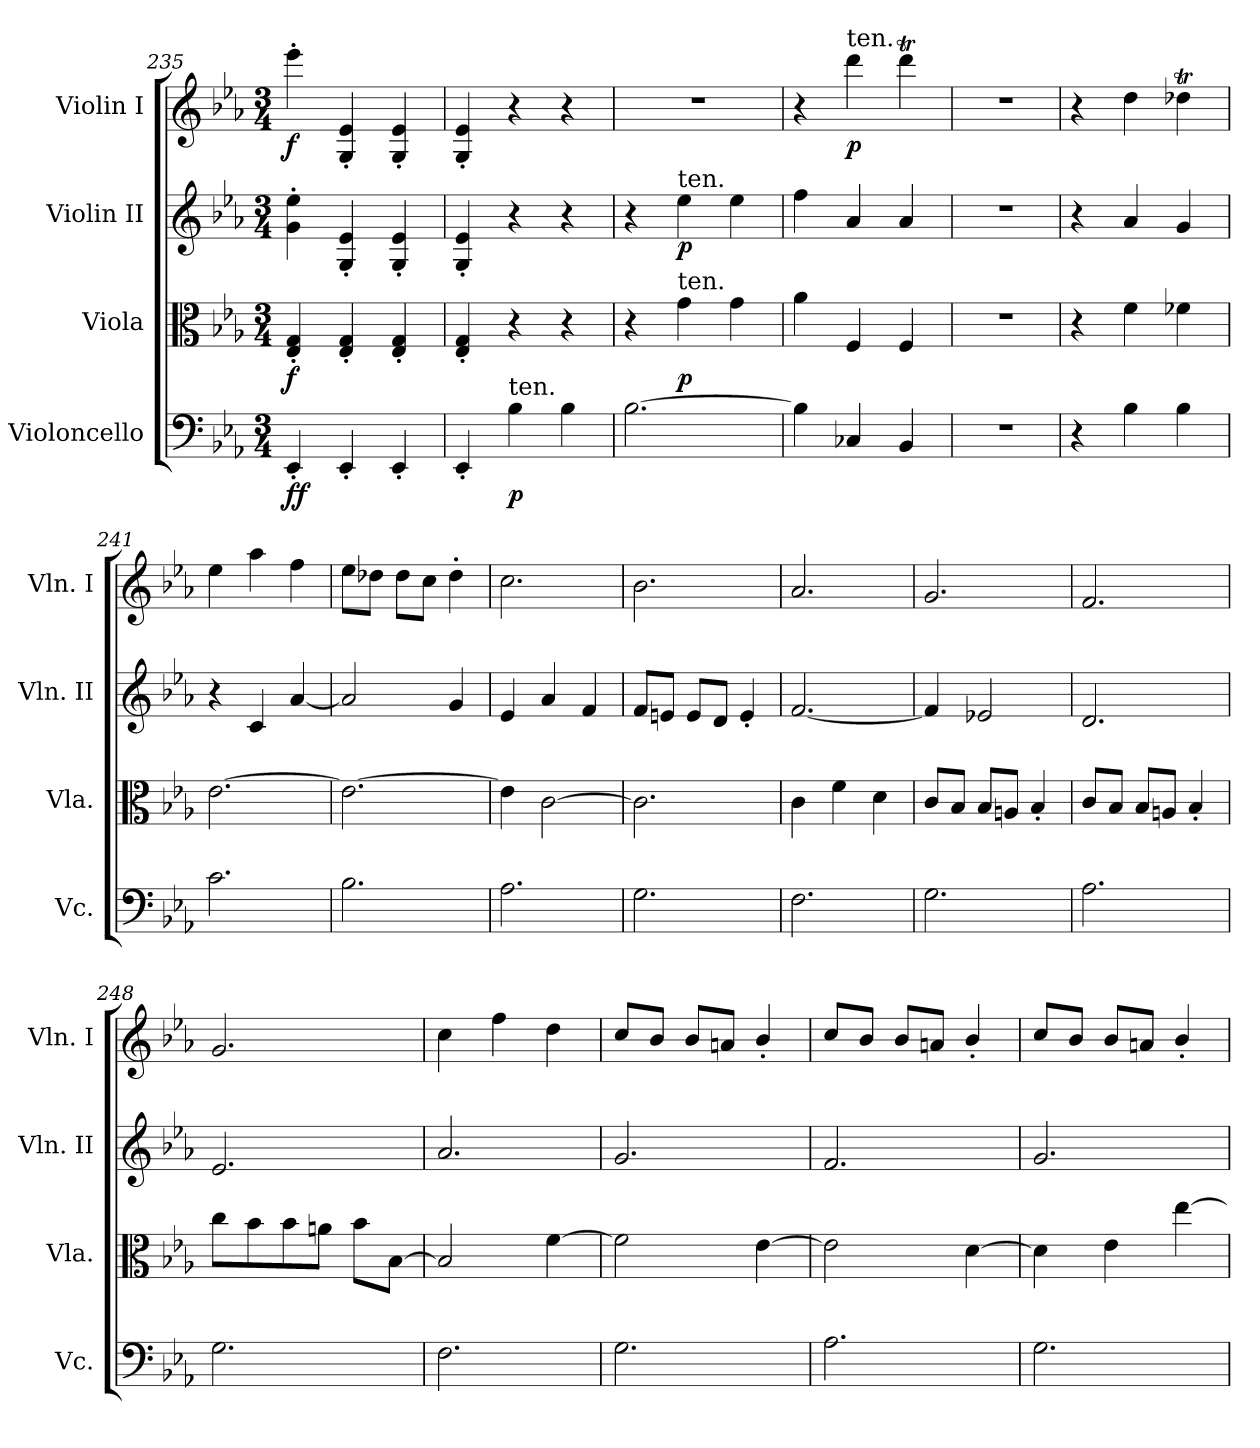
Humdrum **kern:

**kern	**dynam	**kern	**dynam	**kern	**dynam	**kern	**dynam
*part4	*part4	*part3	*part3	*part2	*part2	*part1	*part1
*staff4	*staff4	*staff3	*staff3	*staff2	*staff2	*staff1	*staff1
*I"Violoncello	*	*I"Viola	*	*I"Violin II	*	*I"Violin I	*
*I'Vc.	*	*I'Vla.	*	*I'Vln. II	*	*I'Vln. I	*
*clefF4	*	*clefC3	*	*clefG2	*	*clefG2	*
*k[b-e-a-]	*	*k[b-e-a-]	*	*k[b-e-a-]	*	*k[b-e-a-]	*
*E-:	*	*E-:	*	*E-:	*	*E-:	*
*M3/4	*	*M3/4	*	*M3/4	*	*M3/4	*
=235	=235	=235	=235	=235	=235	=235	=235
!	!LO:DY:b	!	!	!	!	!	!
!	!LO:DY:n=1:b	!	!LO:DY:b	!	!	!	!LO:DY:b
4EE-'/	f f	4E-/' 4G/'	f	4g\' 4ee-\'	.	4eee-'\	f
4EE-'/	.	4E-/' 4G/'	.	4G/' 4e-/'	.	4G/' 4e-/'	.
4EE-'/	.	4E-/' 4G/'	.	4G/' 4e-/'	.	4G/' 4e-/'	.
=236	=236	=236	=236	=236	=236	=236	=236
4EE-'/	.	4E-/' 4G/'	.	4G/' 4e-/'	.	4G/' 4e-/'	.
!LO:TX:a:t=ten.	!	!	!	!	!	!	!
!	!LO:DY:b	!	!	!	!	!	!
4B-\	p	4r	.	4r	.	4r	.
4B-\	.	4r	.	4r	.	4r	.
=237	=237	=237	=237	=237	=237	=237	=237
[2.B-\	.	4r	.	4r	.	2.r	.
!	!	!	!	!LO:TX:a:t=ten.	!	!	!
!	!	!LO:TX:a:t=ten.	!	!	!	!	!
!	!	!	!LO:DY:b	!	!LO:DY:b	!	!
.	.	4g\	p	4ee-\	p	.	.
.	.	4g\	.	4ee-\	.	.	.
=238	=238	=238	=238	=238	=238	=238	=238
4B-\]	.	4a-\	.	4ff\	.	4r	.
!	!	!	!	!	!	!LO:TX:a:t=ten.	!
!	!	!	!	!	!	!	!LO:DY:b
4C-X/	.	4F/	.	4a-/	.	4ddd\	p
4BB-/	.	4F/	.	4a-/	.	4dddt\	.
=239	=239	=239	=239	=239	=239	=239	=239
2.r	.	2.r	.	2.r	.	2.r	.
=240	=240	=240	=240	=240	=240	=240	=240
4r	.	4r	.	4r	.	4r	.
4B-\	.	4f\	.	4a-/	.	4dd\	.
4B-\	.	4f-X\	.	4g/	.	4dd-XT\	.
=241	=241	=241	=241	=241	=241	=241	=241
2.c\	.	[2.e-\	.	4r	.	4ee-\	.
.	.	.	.	4c/	.	4aa-\	.
.	.	.	.	[4a-/	.	4ff\	.
=242	=242	=242	=242	=242	=242	=242	=242
2.B-\	.	2.e-\_	.	2a-/]	.	8ee-\L	.
.	.	.	.	.	.	8dd-X\J	.
.	.	.	.	.	.	8dd-\L	.
.	.	.	.	.	.	8cc\J	.
.	.	.	.	4g/	.	4dd-'\	.
=243	=243	=243	=243	=243	=243	=243	=243
2.A-\	.	4e-\]	.	4e-/	.	2.cc\	.
.	.	[2c\	.	4a-/	.	.	.
.	.	.	.	4f/	.	.	.
=244	=244	=244	=244	=244	=244	=244	=244
2.G\	.	2.c\]	.	8f/L	.	2.b-\	.
.	.	.	.	8en/J	.	.	.
.	.	.	.	8e/L	.	.	.
.	.	.	.	8d/J	.	.	.
.	.	.	.	4e'/	.	.	.
=245	=245	=245	=245	=245	=245	=245	=245
2.F\	.	4c\	.	[2.f/	.	2.a-/	.
.	.	4f\	.	.	.	.	.
.	.	4d\	.	.	.	.	.
=246	=246	=246	=246	=246	=246	=246	=246
2.G\	.	8c/L	.	4f/]	.	2.g/	.
.	.	8B-/J	.	.	.	.	.
.	.	8B-/L	.	2e-X/	.	.	.
.	.	8An/J	.	.	.	.	.
.	.	4B-'/	.	.	.	.	.
=247	=247	=247	=247	=247	=247	=247	=247
2.A-\	.	8c/L	.	2.d/	.	2.f/	.
.	.	8B-/J	.	.	.	.	.
.	.	8B-/L	.	.	.	.	.
.	.	8An/J	.	.	.	.	.
.	.	4B-'/	.	.	.	.	.
=248	=248	=248	=248	=248	=248	=248	=248
2.G\	.	8cc\L	.	2.e-/	.	2.g/	.
.	.	8b-\	.	.	.	.	.
.	.	8b-\	.	.	.	.	.
.	.	8an\J	.	.	.	.	.
.	.	8b-\L	.	.	.	.	.
.	.	[8B-\J	.	.	.	.	.
=249	=249	=249	=249	=249	=249	=249	=249
2.F\	.	2B-/]	.	2.a-/	.	4cc\	.
.	.	.	.	.	.	4ff\	.
.	.	[4f\	.	.	.	4dd\	.
=250	=250	=250	=250	=250	=250	=250	=250
2.G\	.	2f\]	.	2.g/	.	8cc/L	.
.	.	.	.	.	.	8b-/J	.
.	.	.	.	.	.	8b-/L	.
.	.	.	.	.	.	8an/J	.
.	.	[4e-\	.	.	.	4b-'/	.
=251	=251	=251	=251	=251	=251	=251	=251
2.A-\	.	2e-\]	.	2.f/	.	8cc/L	.
.	.	.	.	.	.	8b-/J	.
.	.	.	.	.	.	8b-/L	.
.	.	.	.	.	.	8an/J	.
.	.	[4d\	.	.	.	4b-'/	.
=252	=252	=252	=252	=252	=252	=252	=252
2.G\	.	4d\]	.	2.g/	.	8cc/L	.
.	.	.	.	.	.	8b-/J	.
.	.	4e-\	.	.	.	8b-/L	.
.	.	.	.	.	.	8an/J	.
.	.	[4ee-\	.	.	.	4b-'/	.
=	=	=	=	=	=	=	=
*-	*-	*-	*-	*-	*-	*-	*-
